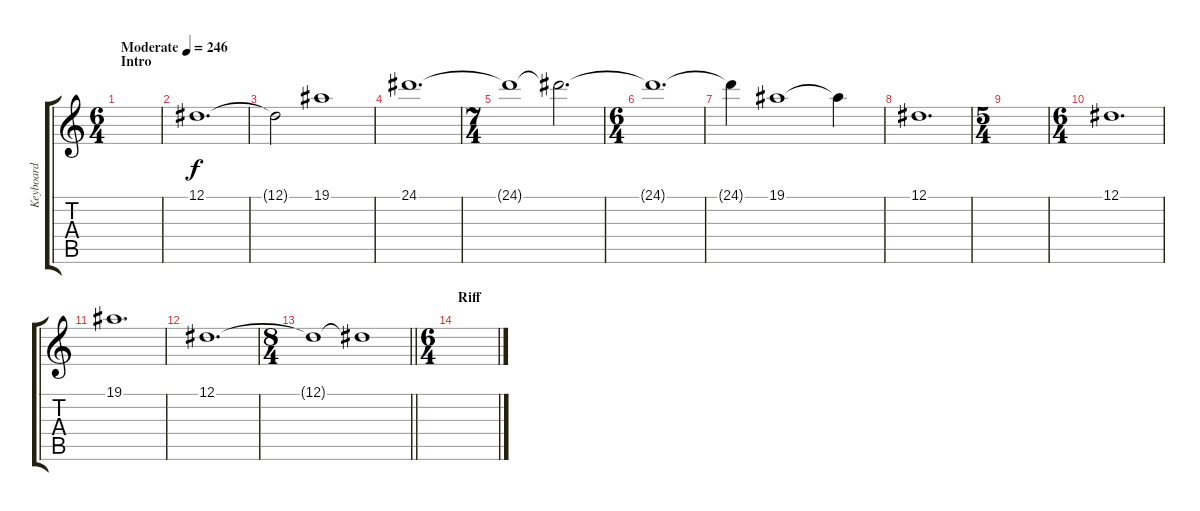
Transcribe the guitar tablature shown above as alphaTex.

\track ("Keyboard" "Keyboard") {instrument lead2sawtooth}
\staff {score tabs}
\tuning (Eb4 Bb3 Gb3 Db3 Ab2 Eb2) {hide}
\ts (6 4)
\section ("" "Intro")
\tempo (246 "Moderate")
\clef g2
\ks c
|
12.1.1{d} |
12.1{t}.2 19.1.1 |
24.1.1{d} |
\ts (7 4)
24.1{t}.1 24.1{t}.2{d} |
\ts (6 4)
24.1{t}.1{d} |
24.1{t}.4 19.1.1 19.1{t}.4 |
12.1.1{d} |
\ts (5 4)
|
\ts (6 4)
12.1.1{d} |
19.1.1{d} |
12.1.1{d} |
\ts (8 4)
\barLineRight lightlight
12.1{t}.1 12.1{t}.1 |
\ts (6 4)
\section ("" "Riff")
